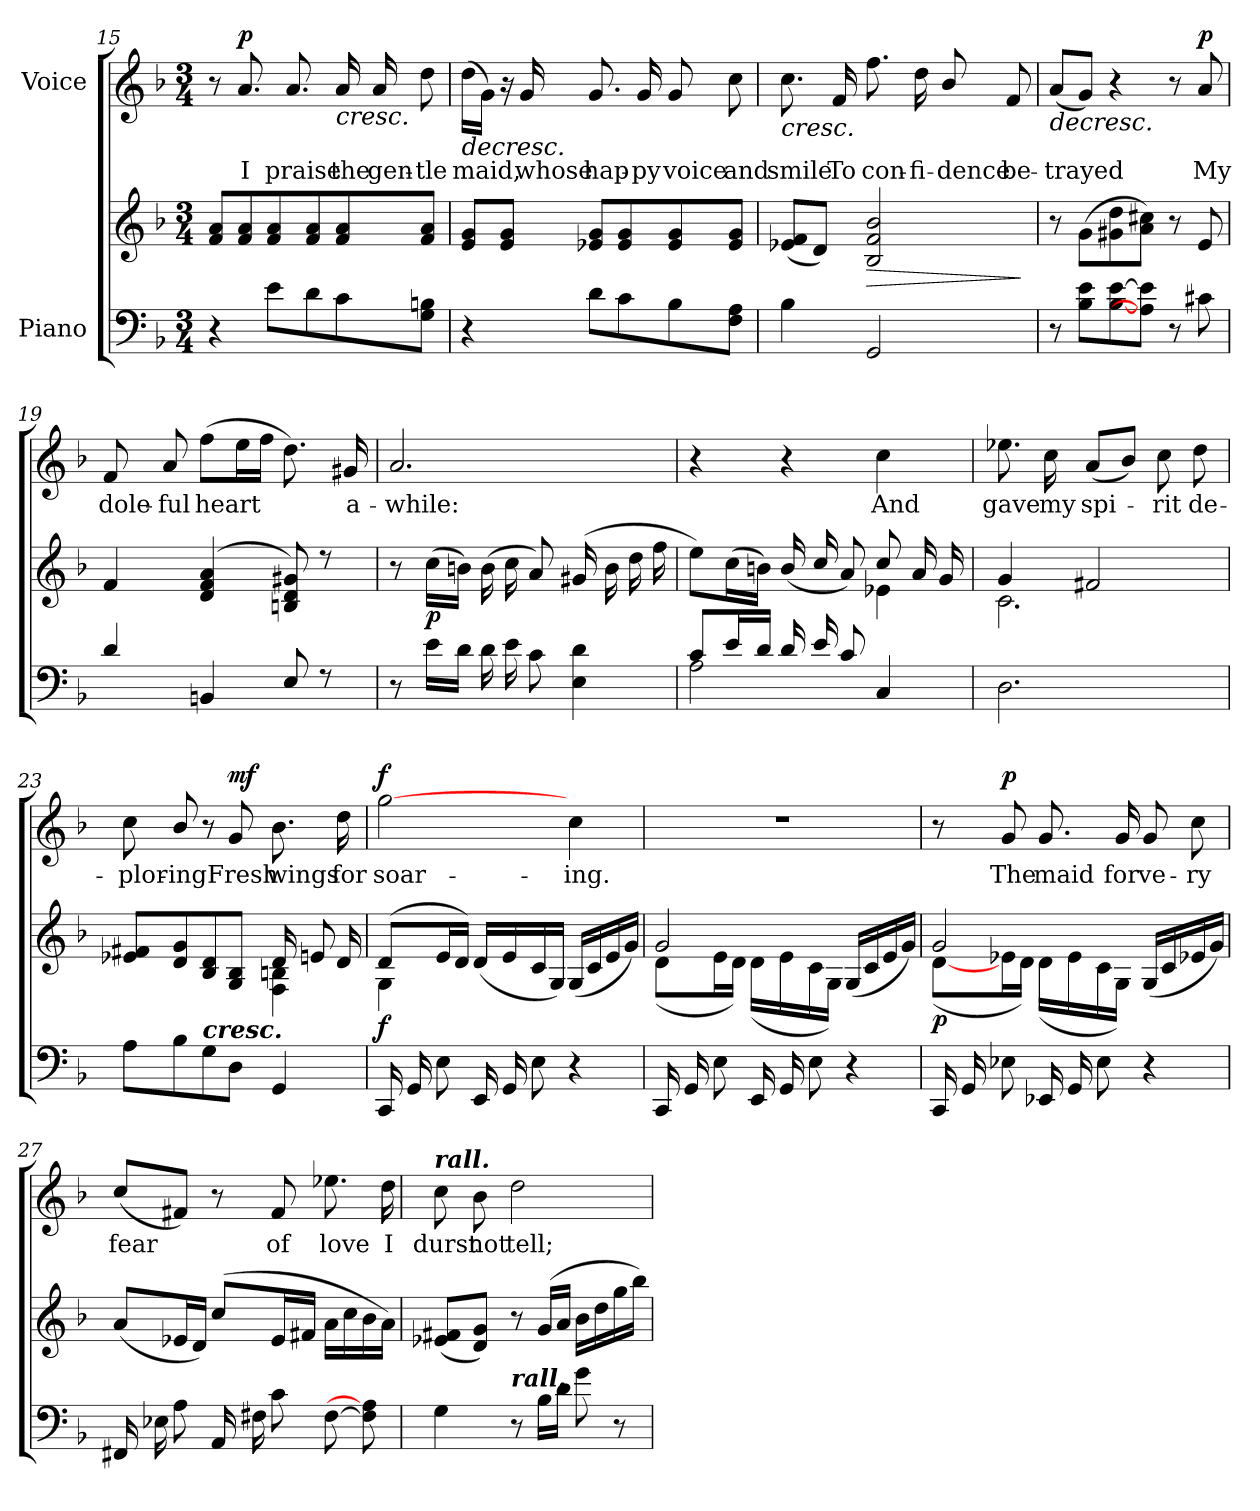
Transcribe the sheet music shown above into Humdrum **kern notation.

**kern	**kern	**dynam	**kern	**text	**dynam
*part2	*part2	*part2	*part1	*part1	*part1
*staff3	*staff2	*staff2/3	*staff1	*staff1	*staff1
*I"Piano	*	*	*I"Voice	*	*
!!LO:LB:g=z
*clefF4	*clefG2	*	*clefG2	*	*
*k[b-]	*k[b-]	*	*k[b-]	*	*
*F:	*F:	*	*F:	*	*
*M3/4	*M3/4	*	*M3/4	*	*
=15	=15	=15	=15	=15	=15
4r	8f 8aL	.	8r	.	.
!	!	!	!	!LO:LY:b	!LO:DY:a
.	8f 8a	.	8.a	I	p
8eL	8f 8a	.	.	.	.
!	!	!	!	!LO:LY:b	!
.	.	.	8.a	praise	.
8d	8f 8a	.	.	.	.
!	!	!	!	!LO:LY:b	!LO:HP:b
8c	8f 8a	.	16a	the	<
!	!	!	!	!LO:LY:b	!
.	.	.	16a	gen-	.
!	!	!	!	!LO:LY:b	!
8G 8BnJ	8f 8aJ	.	8dd	-tle	.
=16	=16	=16	=16	=16	=16
!	!	!	!	!LO:LY:b	!LO:HP:b
4r	8e 8gL	.	(>16ddLL	maid,	>
.	.	.	16gJJ)	.	.
.	8e 8gJ	.	16r	.	.
!	!	!	!	!LO:LY:b	!
.	.	.	16g	whose	[
!	!	!	!	!LO:LY:b	!
8dL	8e-X 8gL	.	8.g	hap-	.
8c	8e- 8g	.	.	.	.
!	!	!	!	!LO:LY:b	!
.	.	.	16g	-py	.
!	!	!	!	!LO:LY:b	!
8B-	8e- 8g	.	8g	voice	.
!	!	!	!	!LO:LY:b	!
8F 8AJ	8e- 8gJ	.	8cc	and	.
=17	=17	=17	=17	=17	=17
!	!	!	!	!LO:LY:b	!LO:HP:b
4B-	(<8e-X 8fL	.	8.cc	smile	<
.	8dJ)	.	.	.	.
!	!	!	!	!LO:LY:b	!
.	.	.	16f	To	.
!	!	!LO:HP:b	!	!LO:LY:b	!
2GG	2B- 2f 2b-	>	8.ff	con-	]
!	!	!	!	!LO:LY:b	!
.	.	.	16dd	-fi-	.
!	!	!	!	!LO:LY:b	!
.	.	.	8b-/	-dence	.
!	!	!	!	!LO:LY:b	!
.	.	.	8f	be-	.
.	.	]	.	.	.
=18	=18	=18	=18	=18	=18
!	!	!	!	!LO:LY:b	!LO:HP:b
8r	8r	.	(<8aL	-trayed	>
8B- 8eL	(>8gL	.	8gJ)	.	.
[8B- [8e	8g#X 8dd	.	4r	.	[
8A] 8e]J	8a 8cc#XJ)	.	.	.	.
8r	8r	.	8r	.	.
!	!	!	!	!LO:LY:b	!LO:DY:a
8c#X	8e	.	8a	My	p
!!LO:LB:g=z
=19	=19	=19	=19	=19	=19
*^	*^	*	*	*	*
!	!LO:N:vis=1	!	!LO:N:vis=1	!	!	!LO:LY:b	!
4d	2.ryy	4f	2.ryy	.	8f	dole-	.
!	!	!	!	!	!	!LO:LY:b	!
.	.	.	.	.	8a	-ful	.
!	!	!	!	!	!	!LO:LY:b	!
4BBn	.	(<4d 4f 4a	.	.	(>8ffL	heart	.
.	.	.	.	.	16eeL	.	.
.	.	.	.	.	16ffJJ	.	.
8E	.	8Bn 8d 8g#X)	.	.	8.dd)	.	.
8r	.	8r	.	.	.	.	.
!	!	!	!	!	!	!LO:LY:b	!
.	.	.	.	.	16g#X	a-	.
=20	=20	=20	=20	=20	=20	=20	=20
!	!	!	!	!	!	!LO:LY:b	!
8r	2ryy	8r	2ryy	.	2.a	-while:	.
!	!	!	!	!LO:DY:b	!	!	!
16eLL	.	(>16ccLL	.	p	.	.	.
16dJJ	.	16bnJJ)	.	.	.	.	.
16dLL	.	(>16bLL	.	.	.	.	.
16e	.	16cc	.	.	.	.	.
8cJ	.	8aJ)	.	.	.	.	.
4E 4d	4ryy	(>16g#XLL	4ryy	.	.	.	.
.	.	16b	.	.	.	.	.
.	.	16dd	.	.	.	.	.
.	.	16ffJJ	.	.	.	.	.
=21	=21	=21	=21	=21	=21	=21	=21
8c/L	2A\	8eeL)	2ryy	.	4r	.	.
16e/L	.	(>16ccL	.	.	.	.	.
16d/JJ	.	16bnJJ)	.	.	.	.	.
16d/LL	.	(<16b/LL	.	.	4r	.	.
16e/	.	16cc/	.	.	.	.	.
8c/J	.	8aJ)	.	.	.	.	.
!	!	!	!	!	!	!LO:LY:b	!
4C	4ryy	8ccL	4e-X\	.	4cc	And	.
.	.	16aL	.	.	.	.	.
.	.	16gJJ	.	.	.	.	.
=22	=22	=22	=22	=22	=22	=22	=22
!	!	!	!	!	!	!LO:LY:b	!
2.D	2ryy	4g	2.c\	.	8.ee-X	gave	.
!	!	!	!	!	!	!LO:LY:b	!
.	.	.	.	.	16cc	my	.
!	!	!	!	!	!	!LO:LY:b	!
.	.	2f#X	.	.	(<8aL	spi-	.
.	.	.	.	.	8b-J)	.	.
!	!	!	!	!	!	!LO:LY:b	!
.	4ryy	.	.	.	8cc	rit	.
!	!	!	!	!	!	!LO:LY:b	!
.	.	.	.	.	8dd	de-	.
*v	*v	*	*	*	*	*	*
!!LO:LB:g=z
=23	=23	=23	=23	=23	=23	=23
!	!	!	!	!	!LO:LY:b	!
8AL	8e-X 8f#XL	2ryy	.	8cc	-plor-	.
!	!	!	!	!	!LO:LY:b	!
8B-	8d 8g	.	.	8b-/	-ing	.
!LO:TX:a:Bi:t=cresc.	!	!	!	!	!	!
8G	8B- 8d	.	.	8r	.	.
!	!	!	!	!	!LO:LY:b	!LO:DY:a
8DJ	8G 8B-J	.	.	8g	Fresh	mf
!	!	!	!	!	!LO:LY:b	!
4GG	16dLL	4F\ 4Bn\	.	8.b-	wings	.
.	8en	.	.	.	.	.
!	!	!	!	!	!LO:LY:b	!
.	16dJ	.	.	16dd	for	.
*	*v	*v	*	*	*	*
.	.	.	.	.	]
=24	=24	=24	=24	=24	=24
*	*^	*	*	*	*
!	!	!	!LO:DY:a=2	!	!LO:LY:b	!LO:DY:a
16CCLL	(<8dL	4G\	f	[2gg	soar-	f
16GG	.	.	.	.	.	.
8EJ	16eL	.	.	.	.	.
.	16dJJ)	.	.	.	.	.
16EELL	(<16dLL	4ryy	.	.	.	.
16GG	16e	.	.	.	.	.
8EJ	16c	.	.	.	.	.
.	16GJJ)	.	.	.	.	.
!	!	!	!	!	!LO:LY:b	!
4r	(<16GLL	4ryy	.	4cc	-ing.	.
.	16c	.	.	.	.	.
.	16e	.	.	.	.	.
.	16gJJ)	.	.	.	.	.
=25	=25	=25	=25	=25	=25	=25
!	!	!	!	!LO:N:vis=1	!	!
16CCLL	2g	(<8d\L	.	2.r	.	.
16GG	.	.	.	.	.	.
8EJ	.	16e\L	.	.	.	.
.	.	16d\JJ)	.	.	.	.
16EELL	.	(<16d\LL	.	.	.	.
16GG	.	16e\	.	.	.	.
8EJ	.	16c\	.	.	.	.
.	.	16G\JJ)	.	.	.	.
4r	(<16GLL	4ryy	.	.	.	.
.	16c	.	.	.	.	.
.	16e	.	.	.	.	.
.	16gJJ)	.	.	.	.	.
=26	=26	=26	=26	=26	=26	=26
!	!	!	!LO:DY:b	!	!	!
16CCLL	2g	(<[8d\L	p	8r	.	.
16GG	.	.	.	.	.	.
!	!	!	!	!	!LO:LY:b	!LO:DY:a
8E-XJ	.	16e-X\L	.	8g	The	p
.	.	16d\JJ)	.	.	.	.
!	!	!	!	!	!LO:LY:b	!
16EE-XLL	.	(<16d\LL	.	8.g	maid	.
16GG	.	16e-\	.	.	.	.
8E-J	.	16c\	.	.	.	.
!	!	!	!	!	!LO:LY:b	!
.	.	16G\JJ)	.	16g	for	.
!	!	!	!	!	!LO:LY:b	!
4r	(<16GLL	4ryy	.	8g	ve-	.
.	16c	.	.	.	.	.
!	!	!	!	!	!LO:LY:b	!
.	16e-X	.	.	8cc	-ry	.
.	16gJJ)	.	.	.	.	.
!!LO:LB:g=z
=27	=27	=27	=27	=27	=27	=27
!	!	!	!	!	!LO:LY:b	!
16FF#XLL	(<8aL	2ryy	.	(<8ccL	fear	.
16E-X	.	.	.	.	.	.
8AJ	16e-XL	.	.	8f#XJ)	.	.
.	16dJJ)	.	.	.	.	.
16AALL	(>8ccL	.	.	8r	.	.
16F#X	.	.	.	.	.	.
!	!	!	!	!	!LO:LY:b	!
8cJ	16e-L	.	.	8f#	of	.
.	16f#XJJ	.	.	.	.	.
!	!	!	!	!	!LO:LY:b	!
[8F#L	16aLL	4ryy	.	8.ee-X	love	.
.	16cc	.	.	.	.	.
8F#] 8A]J	16b-	.	.	.	.	.
!	!	!	!	!	!LO:LY:b	!
.	16aJJ)	.	.	16dd	I	.
=28	=28	=28	=28	=28	=28	=28
!	!	!	!	!LO:TX:a:Bi:t=rall.	!	!
!	!	!	!	!	!LO:LY:b	!
4G	(<8e-X 8f#XL	2ryy	.	8cc	durst	.
!	!	!	!	!	!LO:LY:b	!
.	8d 8gJ)	.	.	8b-	not	.
!LO:TX:a:Bi:t=rall.	!	!	!	!	!	!
!	!	!	!	!	!LO:LY:b	!
8r	8r	.	.	2dd	tell;	.
16B-LL	(>16gLL	.	.	.	.	.
16dJJ	16aJJ	.	.	.	.	.
8g	16b-LL	4ryy	.	.	.	.
.	16dd	.	.	.	.	.
8r	16gg	.	.	.	.	.
.	16bb-JJ)	.	.	.	.	.
*	*v	*v	*	*	*	*
=	=	=	=	=	=
*-	*-	*-	*-	*-	*-
